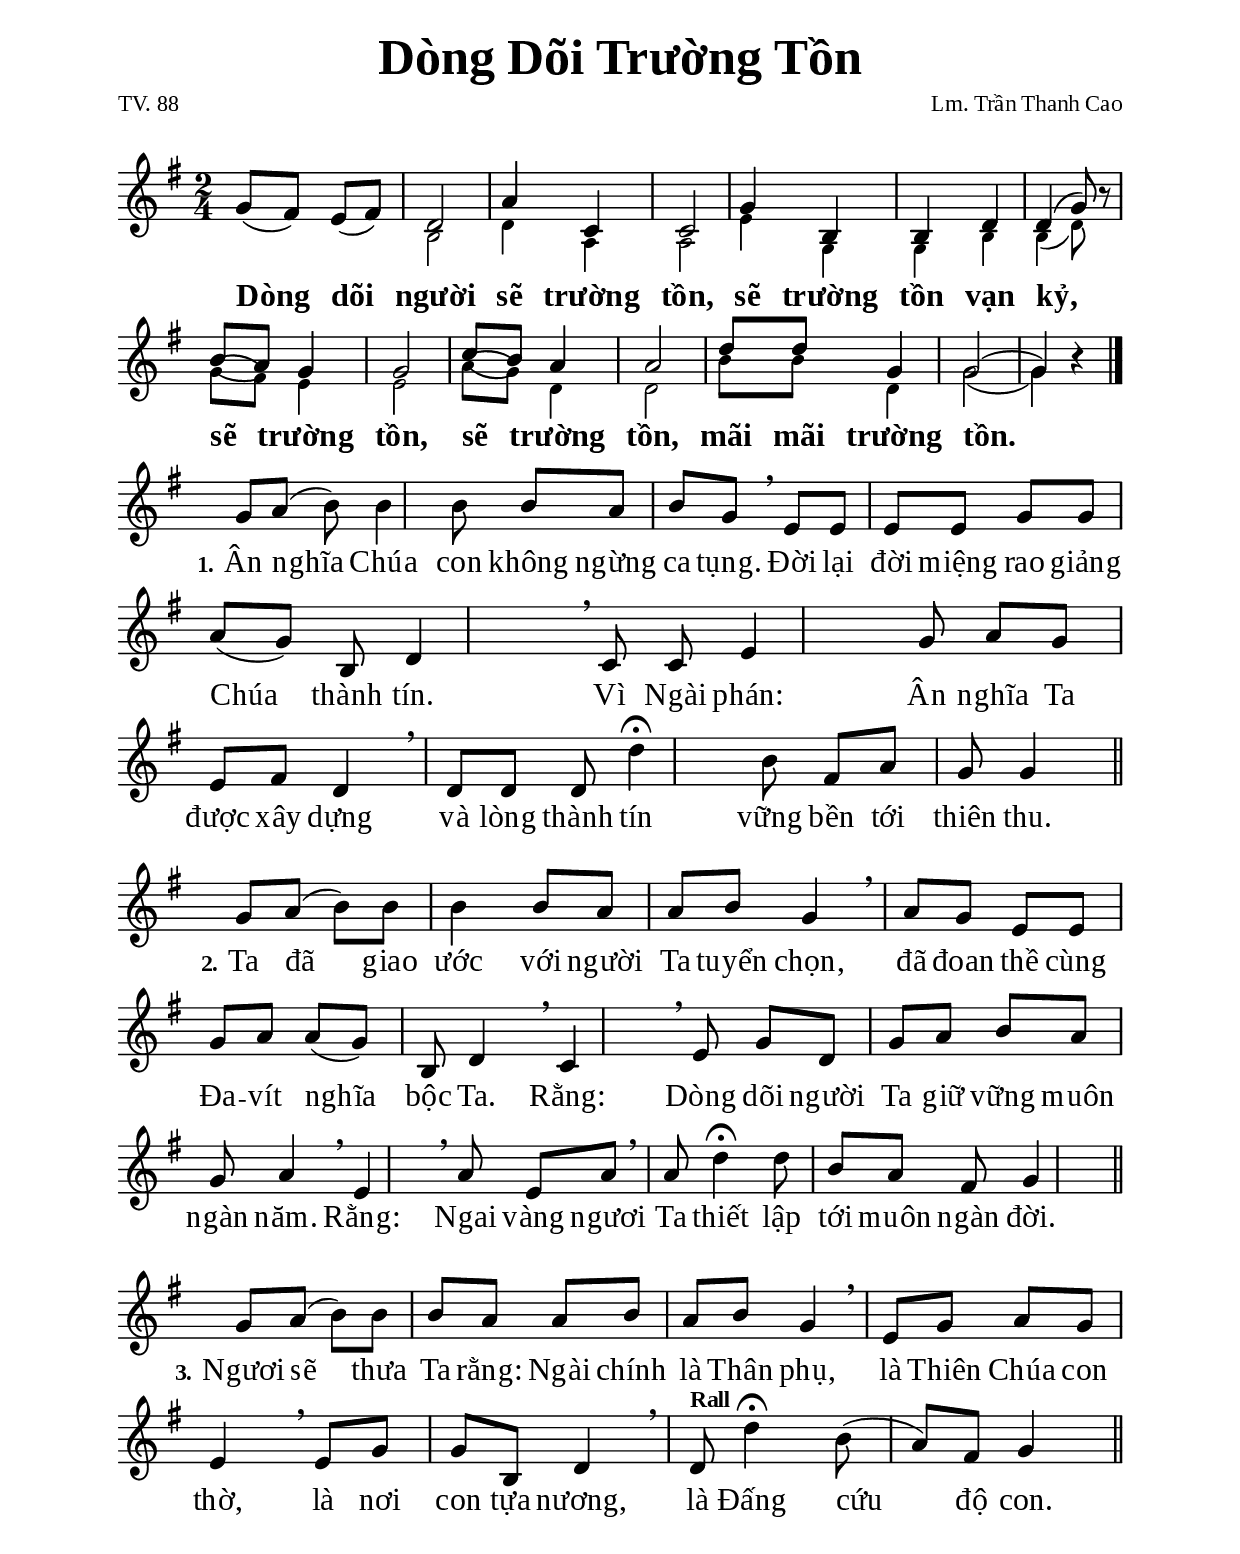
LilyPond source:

% Cài đặt chung
\version "2.20.0"
\include "english.ly"

\header {
  title = \markup { \fontsize #3 "Dòng Dõi Trường Tồn" }
  poet = "TV. 88"
  composer = "Lm. Trần Thanh Cao"
  arranger = " "
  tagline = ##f
}


\paper {
  #(set-paper-size "a4")
  top-margin = 15\mm
  bottom-margin = 15\mm
  left-margin = 20\mm
  right-margin = 20\mm
  indent = #0
  #(define fonts
    (make-pango-font-tree
      "Liberation Serif"
      "Liberation Serif"
      "Liberation Serif"
      (/ 20 20)))
  page-count = #1
}

% Nhạc điệp khúc
nhacDiepKhucSop = \relative c'' {

  g8 _(fs) e _(fs) |
  d2 |
  a'4 c, |
  c2 |
  g'4 b, |
  b d |
  d (g8) r |
  b _(a) g4 |
  g2 |
  c8 _(b) a4 |
  a2 |
  d8 d g,4 |
  g2 ( |
  g4) r \bar "|."
}

nhacDiepKhucBass = \relative c' {


  \skip 2
  b2 |
  d4 a |
  a2 |
  e'4 g, |
  g b |
  b (d8) r |
  g ^(fs) e4 |
  e2 |
  a8 ^(g) d4 |
  d2 |
  b'8 b d,4 |
  g2 ( |
  g4) r
}

% Nhạc phiên khúc
nhacPhienKhucMot = \relative c'' {
 
  g8 a (b) b4 b8 b a b g \breathe
  e e e e g g a (g) b, d4 \breathe
  c8 c e4 g8 a g e fs d4 \breathe
  d8 d d d'4 \fermata b8 fs a g g4 \bar "||"
}

nhacPhienKhucHai = \relative c'' {
 
  g8 a (b) b b4 b8 a a b g4 \breathe
  a8 g e e g a a (g) b, d4 \breathe
  c \breathe e8 g d g a b a g a4 \breathe
  e \breathe a8 e a \breathe a d4 \fermata
  d8 b a fs g4 \bar "||"
}

nhacPhienKhucBa = \relative c'' {
 
  g8 a (b) b b a a b a b g4 \breathe
  e8 g a g e4 \breathe
  e8 g g b, d4 \breathe
  \tempo "Rall" d8 d'4 \fermata b8 (a) fs g4 \bar "||"
}

% Lời điệp khúc
loiDiepKhuc = \lyricmode {
 
  Dòng dõi người sẽ trường tồn, sẽ trường tồn vạn kỷ,
  sẽ trường tồn, sẽ trường tồn, mãi mãi trường tồn.
}

% Lời phiên khúc
loiPhienKhucMot = \lyricmode {
  \set stanza = #"1."
  Ân nghĩa Chúa con không ngừng ca tụng.
  Đời lại đời miệng rao giảng Chúa thành tín.
  Vì Ngài phán: Ân nghĩa Ta được xây dựng
  và lòng thành tín vững bền tới thiên thu.
}

loiPhienKhucHai = \lyricmode {
  \set stanza = #"2."
  Ta đã giao ước với người Ta tuyển chọn,
  đã đoan thề cùng Đa -- vít nghĩa bộc Ta.
  Rằng: Dòng dõi người Ta giữ vững muôn ngàn năm.
  Rằng: Ngai vàng ngươi Ta thiết lập tới muôn ngàn đời.
}

loiPhienKhucBa = \lyricmode {
  \set stanza = #"3."
  Ngươi sẽ thưa Ta rằng: Ngài chính là Thân phụ,
  là Thiên Chúa con thờ,
  là nơi con tựa nương,
  là Đấng cứu độ con.
}


% Dàn trang
\score {
  \new ChoirStaff <<
    \new Staff = diepKhuc \with {
        \consists "Merge_rests_engraver"
        \magnifyStaff #(magstep +1)
      }
      <<
      \new Voice = beSop {
        \voiceOne \key g \major \time 2/4 \nhacDiepKhucSop
      }
      \new Voice = beBas {
        \override NoteHead.font-size = #-2
        \voiceTwo \key g \major \time 2/4 \nhacDiepKhucBass
        
      }
    >>
    \new Lyrics \lyricsto beSop \loiDiepKhuc
  >>
  \layout {
    \override Lyrics.LyricText.font-series = #'bold
    \override Lyrics.LyricText.font-size = #+3
    \override Lyrics.LyricSpace.minimum-distance = #2.0
    \override Score.BarNumber.break-visibility = ##(#f #f #f)
  }
}

\score {
  \new ChoirStaff <<
    \new Staff = phienKhuc \with {
        \magnifyStaff #(magstep +1)
      }
      <<
      \new Voice = beSop {
        \key g \major \time 2/4 \nhacPhienKhucMot
      }
    >>
    \new Lyrics \lyricsto beSop \loiPhienKhucMot
  >>
  \layout {
    \override Staff.TimeSignature.transparent = ##t
    \override Lyrics.LyricText.font-size = #+3
    \override Lyrics.LyricSpace.minimum-distance = #0.5
    \override Score.BarNumber.break-visibility = ##(#f #f #f)
    \set Score.barAlways = ##t
    \set Score.defaultBarType = ""
  } 
}

\score {
  \new ChoirStaff <<
    \new Staff = phienKhuc \with {
        \magnifyStaff #(magstep +1)
      }
      <<
      \new Voice = beSop {
        \key g \major \time 2/4 \nhacPhienKhucHai
      }
    >>
    \new Lyrics \lyricsto beSop \loiPhienKhucHai
  >>
  \layout {
    \override Staff.TimeSignature.transparent = ##t
    \override Lyrics.LyricText.font-size = #+3
    \override Lyrics.LyricSpace.minimum-distance = #0.5
    \override Score.BarNumber.break-visibility = ##(#f #f #f)
    \set Score.barAlways = ##t
    \set Score.defaultBarType = ""
  } 
}

\score {
  \new ChoirStaff <<
    \new Staff = phienKhuc \with {
        \magnifyStaff #(magstep +1)
      }
      <<
      \new Voice = beSop {
        \key g \major \time 2/4 \nhacPhienKhucBa
      }
    >>
    \new Lyrics \lyricsto beSop \loiPhienKhucBa
  >>
  \layout {
    \override Staff.TimeSignature.transparent = ##t
    \override Lyrics.LyricText.font-size = #+3
    \override Lyrics.LyricSpace.minimum-distance = #0.5
    \override Score.BarNumber.break-visibility = ##(#f #f #f)
    \set Score.barAlways = ##t
    \set Score.defaultBarType = ""
  } 
}
